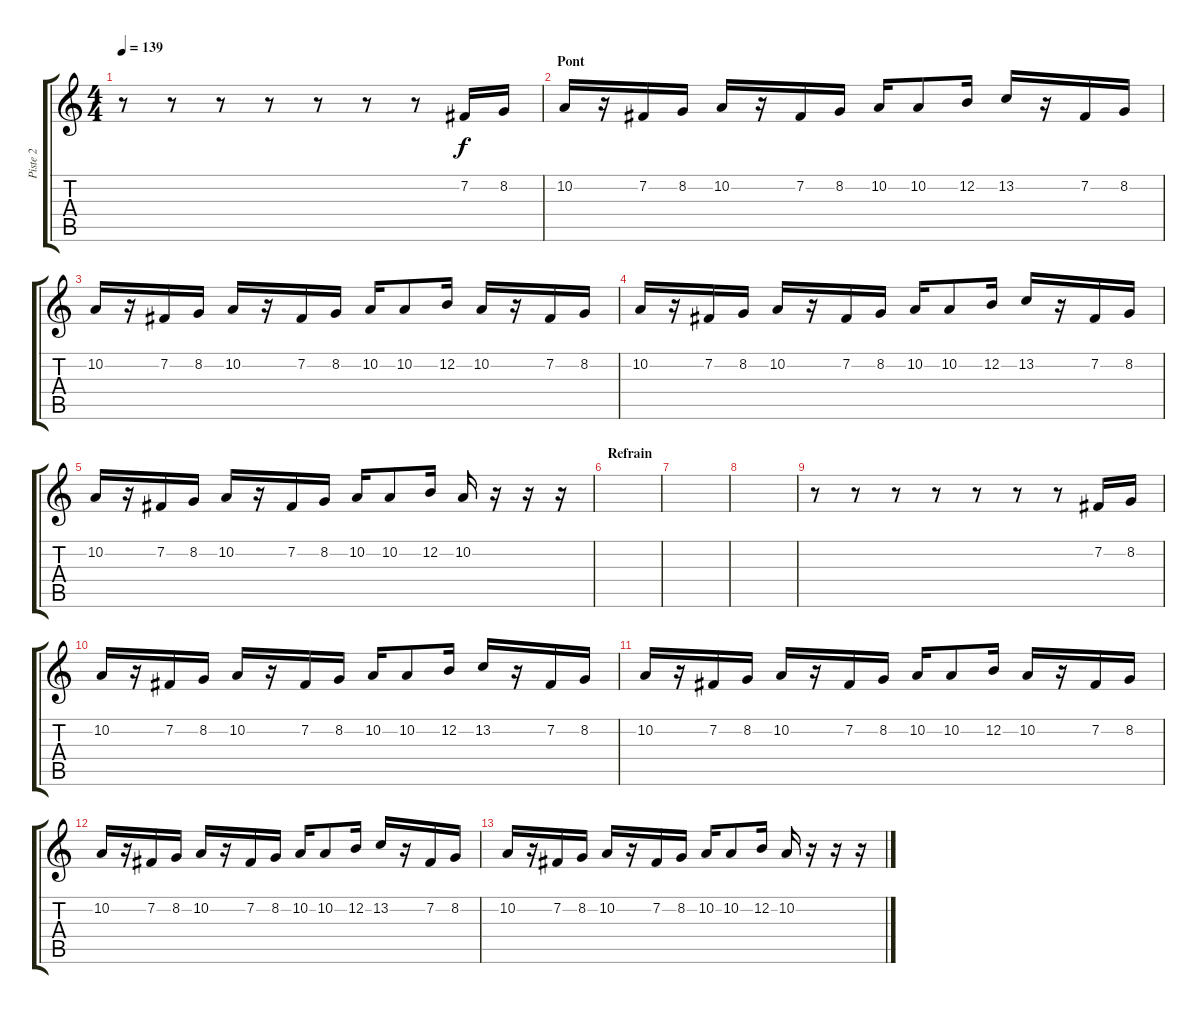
\track ("Piste 2" "Piste 2") {instrument trumpet}
\staff {score tabs}
\tuning (E4 B3 G3 D3 A2 E2) {hide}
\ts (4 4)
\tempo 139
\clef g2
\ks c
r.8{dy f} r.8 r.8 r.8 r.8 r.8 r.8 7.2.16 8.2.16 |
\section ("" "Pont")
10.2.16 r.16 7.2.16 8.2.16 10.2.16 r.16 7.2.16 8.2.16 10.2.16 10.2.8 12.2.16 13.2.16 r.16 7.2.16 8.2.16 |
10.2.16 r.16 7.2.16 8.2.16 10.2.16 r.16 7.2.16 8.2.16 10.2.16 10.2.8 12.2.16 10.2.16 r.16 7.2.16 8.2.16 |
10.2.16 r.16 7.2.16 8.2.16 10.2.16 r.16 7.2.16 8.2.16 10.2.16 10.2.8 12.2.16 13.2.16 r.16 7.2.16 8.2.16 |
10.2.16 r.16 7.2.16 8.2.16 10.2.16 r.16 7.2.16 8.2.16 10.2.16 10.2.8 12.2.16 10.2.16 r.16 r.16 r.16 |
\section ("" "Refrain")
|
|
|
r.8 r.8 r.8 r.8 r.8 r.8 r.8 7.2.16 8.2.16 |
10.2.16 r.16 7.2.16 8.2.16 10.2.16 r.16 7.2.16 8.2.16 10.2.16 10.2.8 12.2.16 13.2.16 r.16 7.2.16 8.2.16 |
10.2.16 r.16 7.2.16 8.2.16 10.2.16 r.16 7.2.16 8.2.16 10.2.16 10.2.8 12.2.16 10.2.16 r.16 7.2.16 8.2.16 |
10.2.16 r.16 7.2.16 8.2.16 10.2.16 r.16 7.2.16 8.2.16 10.2.16 10.2.8 12.2.16 13.2.16 r.16 7.2.16 8.2.16 |
10.2.16 r.16 7.2.16 8.2.16 10.2.16 r.16 7.2.16 8.2.16 10.2.16 10.2.8 12.2.16 10.2.16 r.16 r.16 r.16
